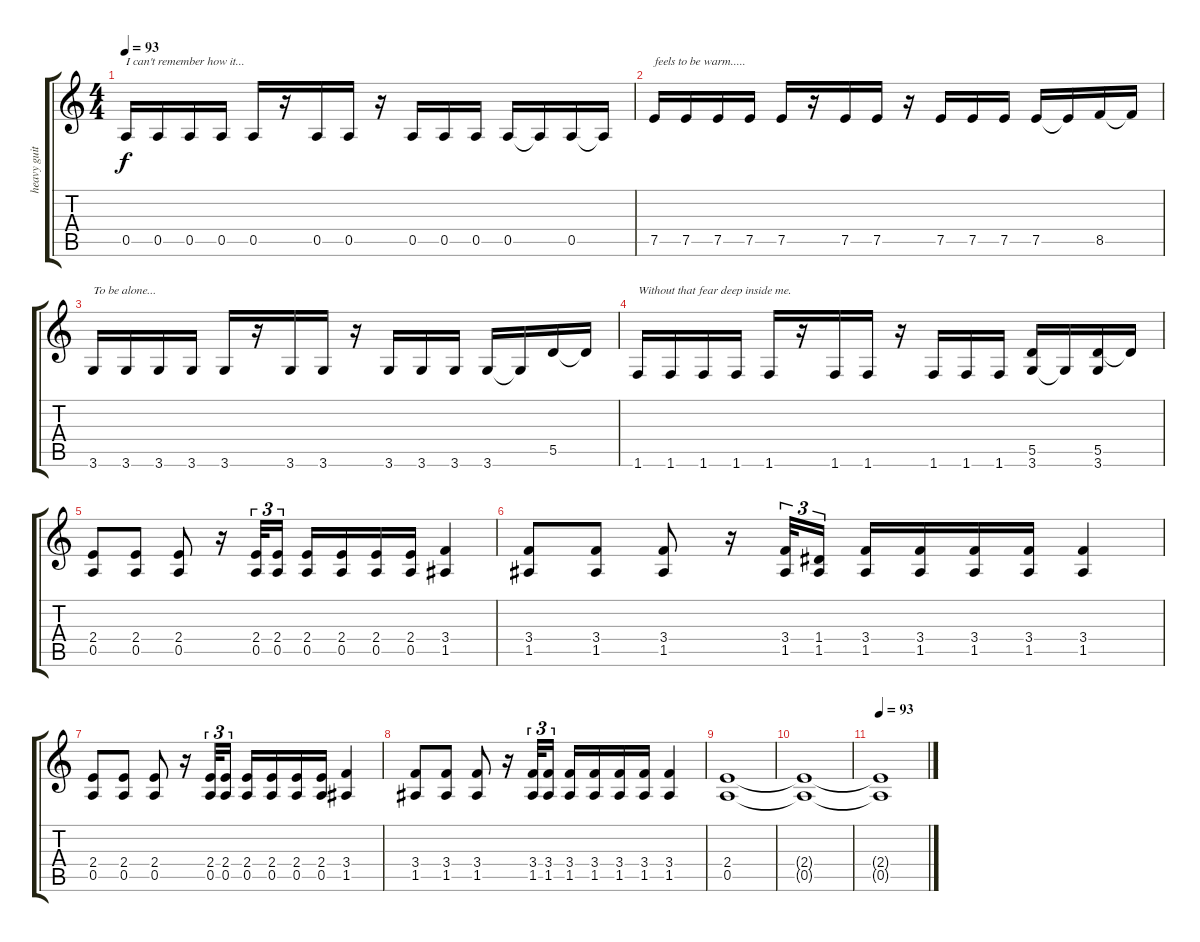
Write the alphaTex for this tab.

\track ("heavy guitar" "heavy guit") {instrument distortionguitar}
\staff {score tabs}
\tuning (E4 B3 G3 D3 A2 E2) {hide}
\ts (4 4)
\tempo 93
\clef g2
\ks c
0.5.16{txt "I can't remember how it..." dy f} 0.5.16 0.5.16 0.5.16 0.5.16 r.16 0.5.16 0.5.16 r.16 0.5.16 0.5.16 0.5.16 0.5.16 0.5{t}.16 0.5.16 0.5{t}.16 |
7.5.16{txt "feels to be warm....."} 7.5.16 7.5.16 7.5.16 7.5.16 r.16 7.5.16 7.5.16 r.16 7.5.16 7.5.16 7.5.16 7.5.16 7.5{t}.16 8.5.16 8.5{t}.16 |
3.6.16{txt "To be alone..."} 3.6.16 3.6.16 3.6.16 3.6.16 r.16 3.6.16 3.6.16 r.16 3.6.16 3.6.16 3.6.16 3.6.16 3.6{t}.16 5.5.16 5.5{t}.16 |
1.6.16{txt "Without that fear deep inside me."} 1.6.16 1.6.16 1.6.16 1.6.16 r.16 1.6.16 1.6.16 r.16 1.6.16 1.6.16 1.6.16 (5.5 3.6).16 3.6{t}.16 (5.5 3.6).16 5.5{t}.16 |
(2.4 0.5).8 (2.4 0.5).8 (2.4 0.5).8 r.16 (2.4 0.5).32{tu (3 2)} (2.4 0.5).16{tu (3 2)} (2.4 0.5).16 (2.4 0.5).16 (2.4 0.5).16 (2.4 0.5).16 (3.4 1.5).4 |
(3.4 1.5).8 (3.4 1.5).8 (3.4 1.5).8 r.16 (3.4 1.5).32{tu (3 2)} (1.4 1.5).16{tu (3 2)} (3.4 1.5).16 (3.4 1.5).16 (3.4 1.5).16 (3.4 1.5).16 (3.4 1.5).4 |
(2.4 0.5).8 (2.4 0.5).8 (2.4 0.5).8 r.16 (2.4 0.5).32{tu (3 2)} (2.4 0.5).16{tu (3 2)} (2.4 0.5).16 (2.4 0.5).16 (2.4 0.5).16 (2.4 0.5).16 (3.4 1.5).4 |
(3.4 1.5).8 (3.4 1.5).8 (3.4 1.5).8 r.16 (3.4 1.5).32{tu (3 2)} (3.4 1.5).16{tu (3 2)} (3.4 1.5).16 (3.4 1.5).16 (3.4 1.5).16 (3.4 1.5).16 (3.4 1.5).4 |
(2.4 0.5).1 |
(2.4{t} 0.5{t}).1 |
\tempo 93
(2.4{t} 0.5{t}).1
